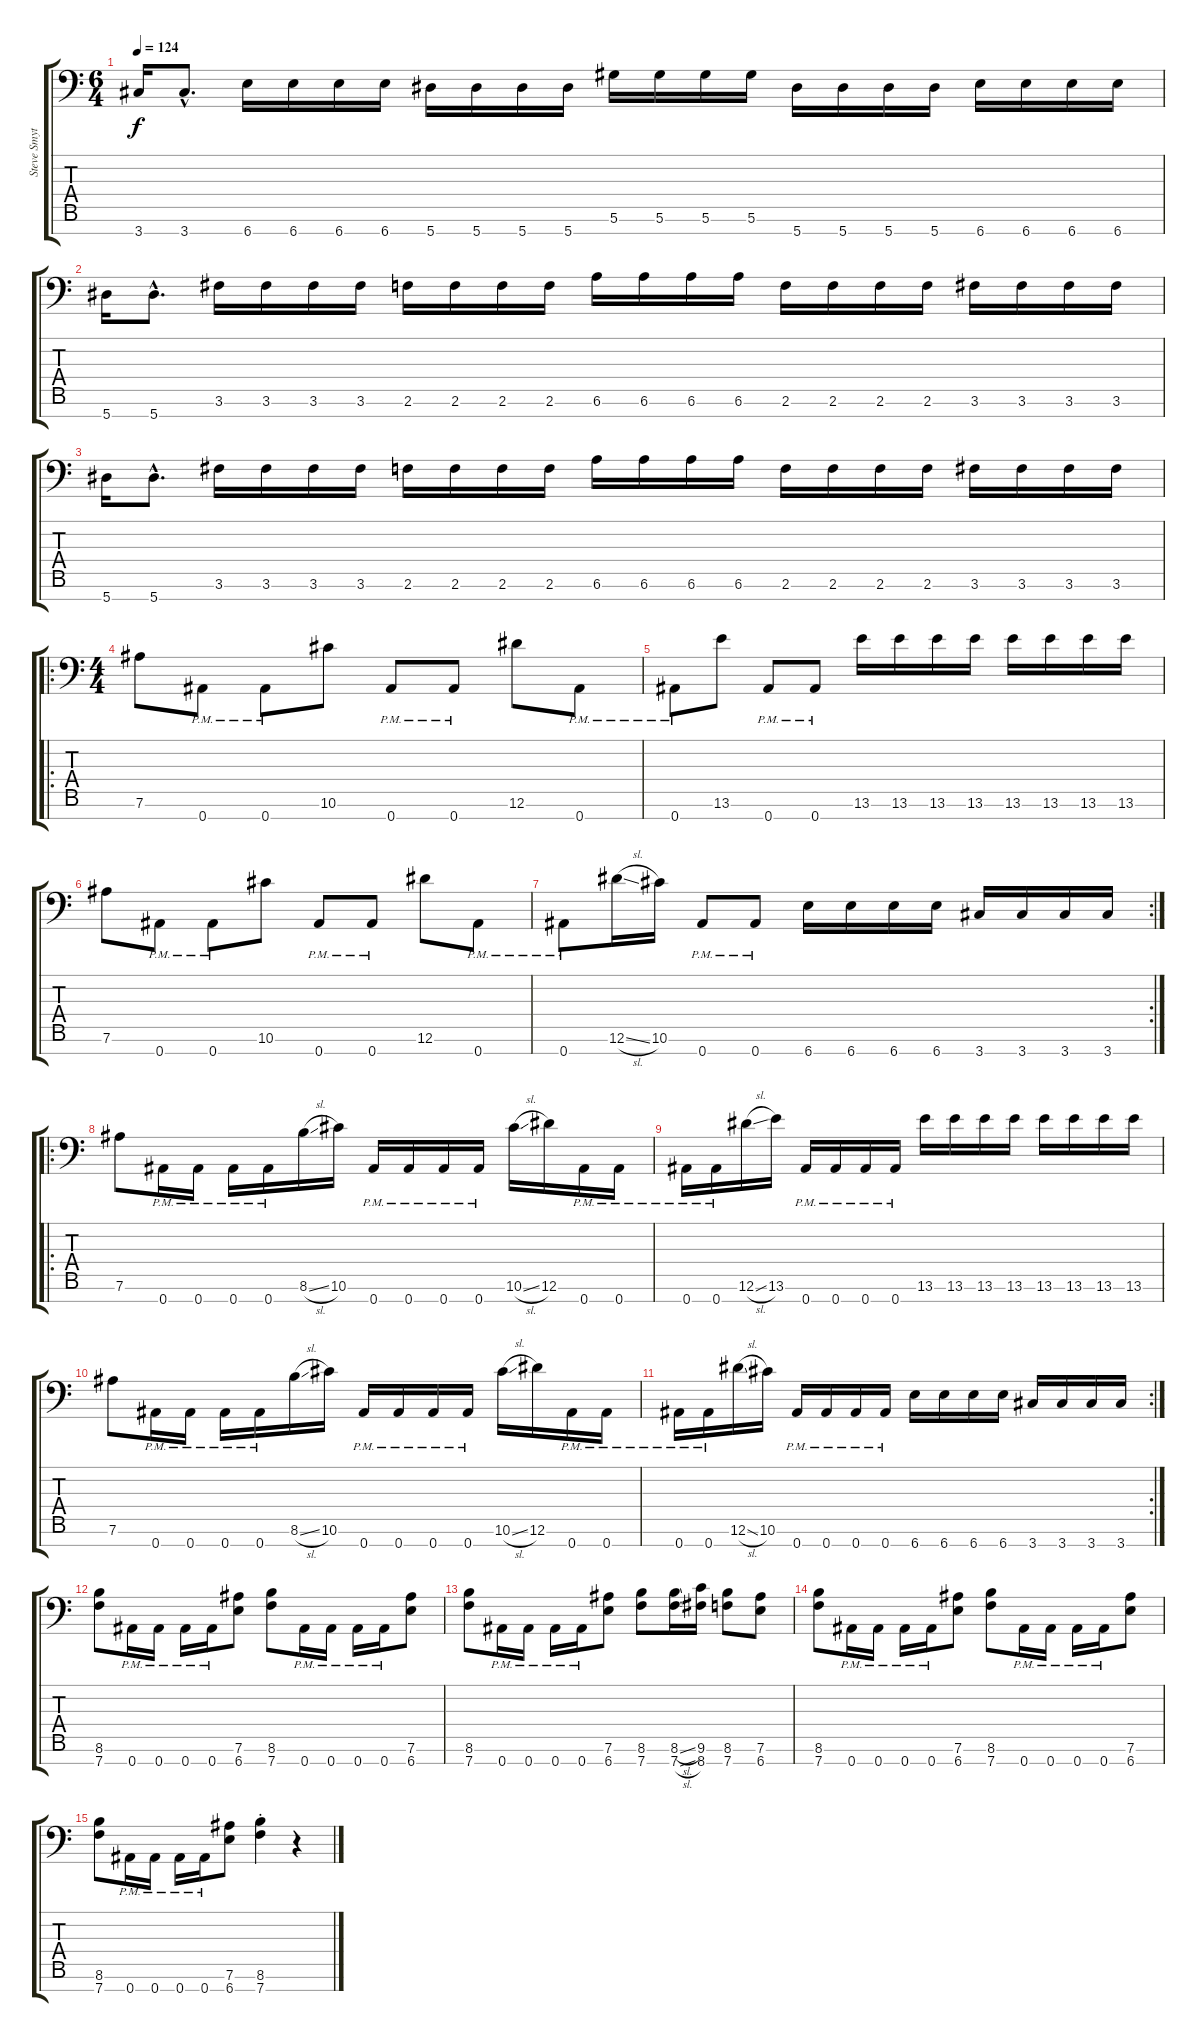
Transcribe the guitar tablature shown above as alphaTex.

\track ("Steve Smyth Rhythm" "Steve Smyt") {instrument distortionguitar}
\staff {score tabs}
\tuning (Eb4 Bb3 Gb3 Db3 Ab2 Eb2 Bb1) {hide}
\ts (6 4)
\tempo 124
\clef f4
\ks c
3.7.16{dy f} 3.7{hac}.8{d} 6.7.16 6.7.16 6.7.16 6.7.16 5.7.16 5.7.16 5.7.16 5.7.16 5.6.16 5.6.16 5.6.16 5.6.16 5.7.16 5.7.16 5.7.16 5.7.16 6.7.16 6.7.16 6.7.16 6.7.16 |
5.7.16 5.7{hac}.8{d} 3.6.16 3.6.16 3.6.16 3.6.16 2.6.16 2.6.16 2.6.16 2.6.16 6.6.16 6.6.16 6.6.16 6.6.16 2.6.16 2.6.16 2.6.16 2.6.16 3.6.16 3.6.16 3.6.16 3.6.16 |
5.7.16 5.7{hac}.8{d} 3.6.16 3.6.16 3.6.16 3.6.16 2.6.16 2.6.16 2.6.16 2.6.16 6.6.16 6.6.16 6.6.16 6.6.16 2.6.16 2.6.16 2.6.16 2.6.16 3.6.16 3.6.16 3.6.16 3.6.16 |
\ro
\ts (4 4)
7.6.8 0.7{pm}.8 0.7{pm}.8 10.6.8 0.7{pm}.8 0.7{pm}.8 12.6.8 0.7{pm}.8 |
0.7{pm}.8 13.6.8 0.7{pm}.8 0.7{pm}.8 13.6.16 13.6.16 13.6.16 13.6.16 13.6.16 13.6.16 13.6.16 13.6.16 |
7.6.8 0.7{pm}.8 0.7{pm}.8 10.6.8 0.7{pm}.8 0.7{pm}.8 12.6.8 0.7{pm}.8 |
\rc 2
0.7{pm}.8 12.6{sl}.16 10.6.16 0.7{pm}.8 0.7{pm}.8 6.7.16 6.7.16 6.7.16 6.7.16 3.7.16 3.7.16 3.7.16 3.7.16 |
\ro
7.6.8 0.7{pm}.16 0.7{pm}.16 0.7{pm}.16 0.7{pm}.16 8.6{sl}.16 10.6.16 0.7{pm}.16 0.7{pm}.16 0.7{pm}.16 0.7{pm}.16 10.6{sl}.16 12.6.16 0.7{pm}.16 0.7{pm}.16 |
0.7{pm}.16 0.7{pm}.16 12.6{sl}.16 13.6.16 0.7{pm}.16 0.7{pm}.16 0.7{pm}.16 0.7{pm}.16 13.6.16 13.6.16 13.6.16 13.6.16 13.6.16 13.6.16 13.6.16 13.6.16 |
7.6.8 0.7{pm}.16 0.7{pm}.16 0.7{pm}.16 0.7{pm}.16 8.6{sl}.16 10.6.16 0.7{pm}.16 0.7{pm}.16 0.7{pm}.16 0.7{pm}.16 10.6{sl}.16 12.6.16 0.7{pm}.16 0.7{pm}.16 |
\rc 2
0.7{pm}.16 0.7{pm}.16 12.6{sl}.16 10.6.16 0.7{pm}.16 0.7{pm}.16 0.7{pm}.16 0.7{pm}.16 6.7.16 6.7.16 6.7.16 6.7.16 3.7.16 3.7.16 3.7.16 3.7.16 |
(8.6 7.7).8 0.7{pm}.16 0.7{pm}.16 0.7{pm}.16 0.7{pm}.16 (7.6 6.7).8 (8.6 7.7).8 0.7{pm}.16 0.7{pm}.16 0.7{pm}.16 0.7{pm}.16 (7.6 6.7).8 |
(8.6 7.7).8 0.7{pm}.16 0.7{pm}.16 0.7{pm}.16 0.7{pm}.16 (7.6 6.7).8 (8.6 7.7).8 (8.6{sl} 7.7{sl}).16 (9.6 8.7).16 (8.6 7.7).8 (7.6 6.7).8 |
(8.6 7.7).8 0.7{pm}.16 0.7{pm}.16 0.7{pm}.16 0.7{pm}.16 (7.6 6.7).8 (8.6 7.7).8 0.7{pm}.16 0.7{pm}.16 0.7{pm}.16 0.7{pm}.16 (7.6 6.7).8 |
(8.6 7.7).8 0.7{pm}.16 0.7{pm}.16 0.7{pm}.16 0.7{pm}.16 (7.6 6.7).8 (8.6{st} 7.7{st}).4 r.4
